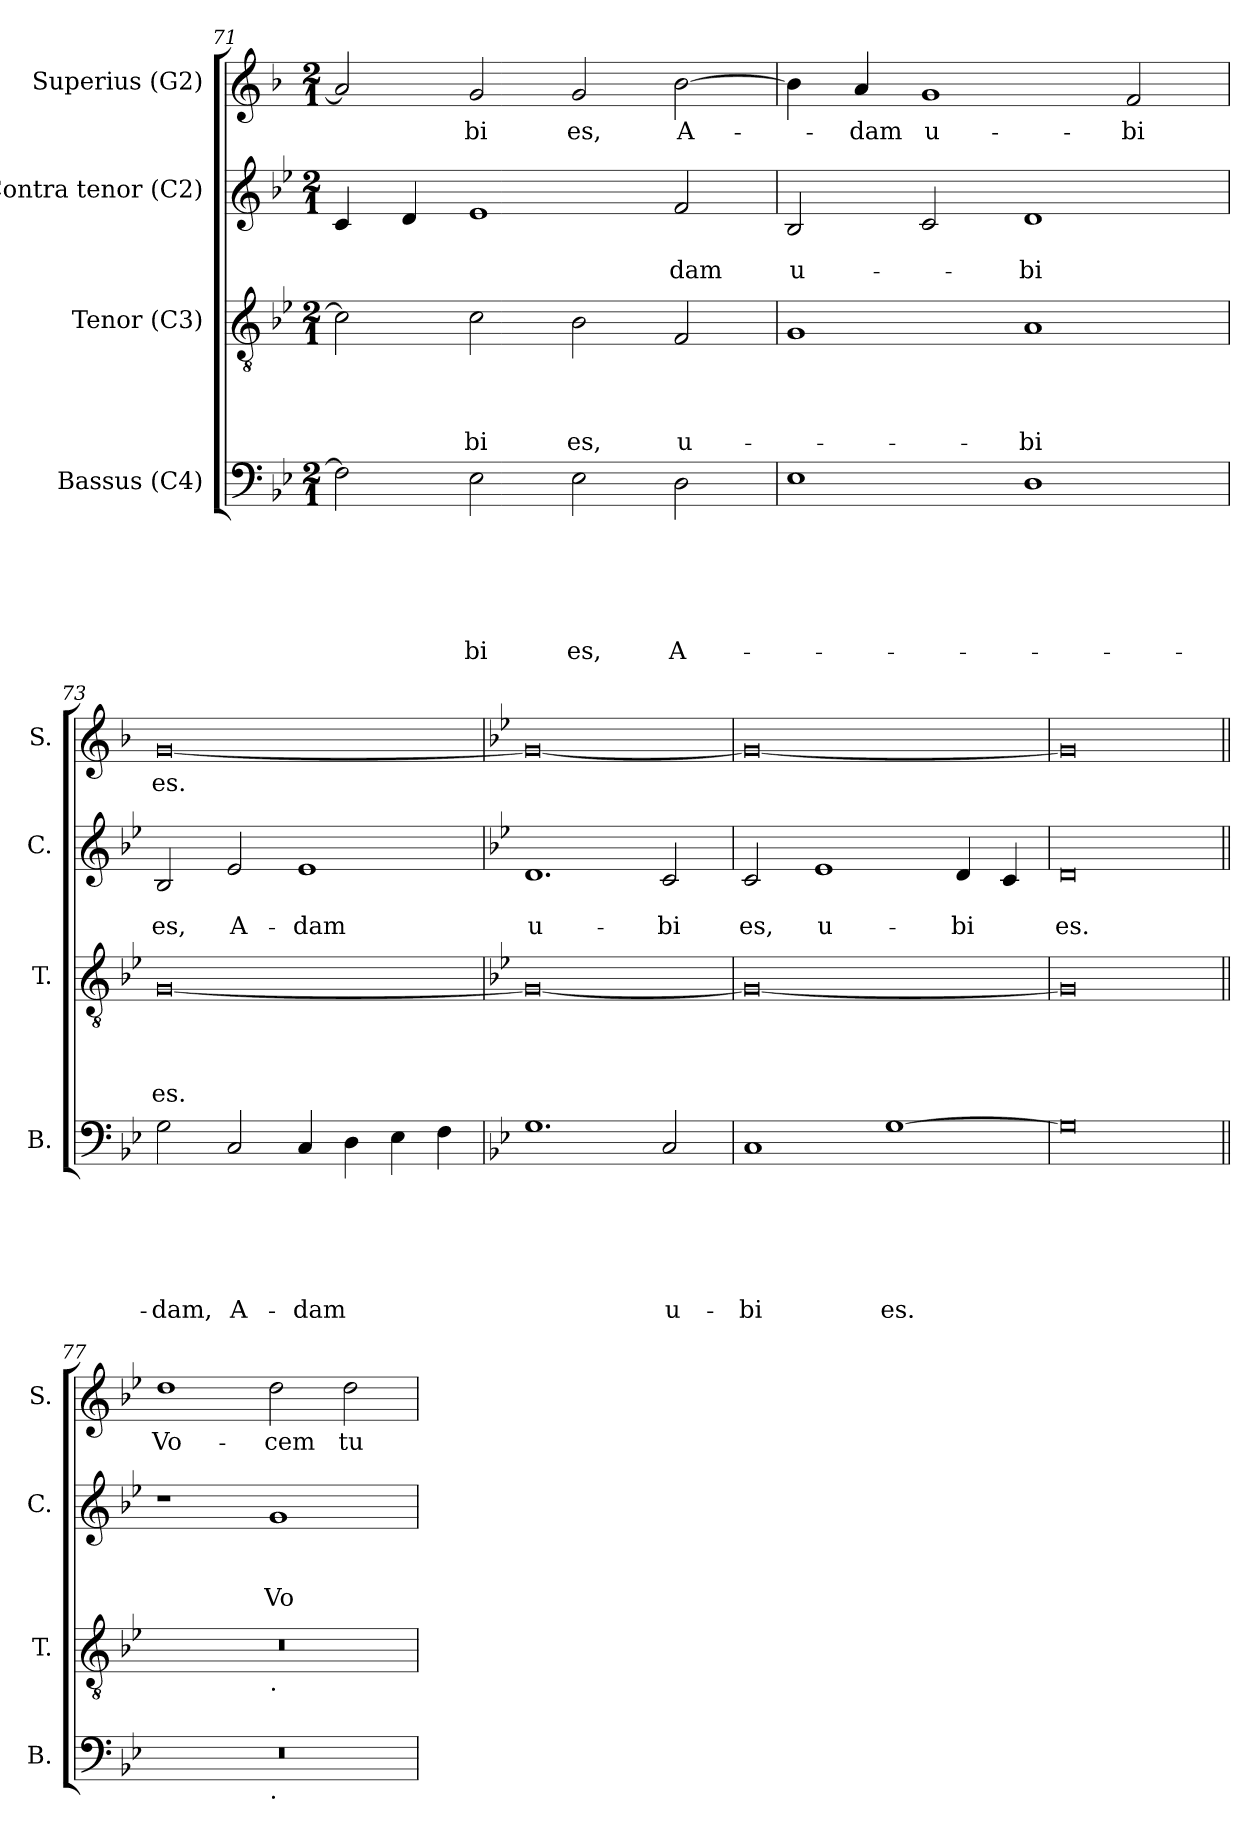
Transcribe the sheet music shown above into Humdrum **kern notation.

**kern	**text	**text	**text	**text	**text	**text	**kern	**text	**text	**text	**text	**kern	**text	**text	**text	**kern	**text
*part4	*part4	*part4	*part4	*part4	*part4	*part4	*part3	*part3	*part3	*part3	*part3	*part2	*part2	*part2	*part2	*part1	*part1
*staff4	*staff4	*staff4	*staff4	*staff4	*staff4	*staff4	*staff3	*staff3	*staff3	*staff3	*staff3	*staff2	*staff2	*staff2	*staff2	*staff1	*staff1
*I"Bassus (C4)	*	*	*	*	*	*	*I"Tenor (C3)	*	*	*	*	*I"Contra tenor (C2)	*	*	*	*I"Superius (G2)	*
*I'B.	*	*	*	*	*	*	*I'T.	*	*	*	*	*I'C.	*	*	*	*I'S.	*
*clefF4	*	*	*	*	*	*	*clefGv2	*	*	*	*	*clefG2	*	*	*	*clefG2	*
*k[b-e-]	*	*	*	*	*	*	*k[b-e-]	*	*	*	*	*k[b-e-]	*	*	*	*k[b-]	*
*B-:	*	*	*	*	*	*	*B-:	*	*	*	*	*B-:	*	*	*	*F:	*
*M2/1	*	*	*	*	*	*	*M2/1	*	*	*	*	*M2/1	*	*	*	*M2/1	*
=71	=71	=71	=71	=71	=71	=71	=71	=71	=71	=71	=71	=71	=71	=71	=71	=71	=71
2F\]	.	.	.	.	.	.	2c\]	.	.	.	.	4c/	.	.	.	2a/]	.
.	.	.	.	.	.	.	.	.	.	.	.	4d/	.	.	.	.	.
!	!	!	!	!	!	!LO:LY:b	!	!	!	!	!LO:LY:b	!	!	!	!	!	!LO:LY:b
2E-\	.	.	.	.	.	-bi	2c\	.	.	.	-bi	1e-	.	.	.	2g/	-bi
!	!	!	!	!	!	!LO:LY:b	!	!	!	!	!LO:LY:b	!	!	!	!	!	!LO:LY:b
2E-\	.	.	.	.	.	es,	2B-\	.	.	.	es,	.	.	.	.	2g/	es,
!	!	!	!	!	!	!LO:LY:b	!	!	!	!	!LO:LY:b	!	!	!LO:LY:b	!	!	!LO:LY:b
2D\	.	.	.	.	.	A-	2F/	.	.	.	u-	2f/	.	-dam	.	[>2b-\	A-
=72	=72	=72	=72	=72	=72	=72	=72	=72	=72	=72	=72	=72	=72	=72	=72	=72	=72
!	!	!	!	!	!	!	!	!	!	!	!	!	!	!LO:LY:b	!	!	!
1E-	.	.	.	.	.	.	1G	.	.	.	.	2B-/	.	u-	.	4b-\]	.
!	!	!	!	!	!	!	!	!	!	!	!	!	!	!	!	!	!LO:LY:b
.	.	.	.	.	.	.	.	.	.	.	.	.	.	.	.	4a/	-dam
!	!	!	!	!	!	!	!	!	!	!	!	!	!	!	!	!	!LO:LY:b:rj
.	.	.	.	.	.	.	.	.	.	.	.	2c/	.	.	.	1g	u-
!	!	!	!	!	!	!	!	!	!	!	!LO:LY:b	!	!	!LO:LY:b	!	!	!
1D	.	.	.	.	.	.	1A	.	.	.	-bi	1d	.	-bi	.	.	.
!	!	!	!	!	!	!	!	!	!	!	!	!	!	!	!	!	!LO:LY:b
.	.	.	.	.	.	.	.	.	.	.	.	.	.	.	.	2f/	-bi
=73	=73	=73	=73	=73	=73	=73	=73	=73	=73	=73	=73	=73	=73	=73	=73	=73	=73
!	!	!	!	!	!	!LO:LY:b	!	!	!	!	!LO:LY:b	!	!	!LO:LY:b	!	!	!LO:LY:b
2G\	.	.	.	.	.	-dam,	[<0G	.	.	.	es.	2B-/	.	es,	.	[<0g	es.
!	!	!	!	!	!	!LO:LY:b	!	!	!	!	!	!	!	!LO:LY:b	!	!	!
2C/	.	.	.	.	.	A-	.	.	.	.	.	2e-/	.	A-	.	.	.
!	!	!	!	!	!	!LO:LY:b	!	!	!	!	!	!	!	!LO:LY:b	!	!	!
4C/	.	.	.	.	.	-dam	.	.	.	.	.	1e-	.	-dam	.	.	.
4D\	.	.	.	.	.	.	.	.	.	.	.	.	.	.	.	.	.
4E-\	.	.	.	.	.	.	.	.	.	.	.	.	.	.	.	.	.
4F\	.	.	.	.	.	.	.	.	.	.	.	.	.	.	.	.	.
!!LO:LB:g=z
=74	=74	=74	=74	=74	=74	=74	=74	=74	=74	=74	=74	=74	=74	=74	=74	=74	=74
*	*	*	*	*	*	*	*	*	*	*	*	*	*	*	*	*k[b-e-]	*
*	*	*	*	*	*	*	*	*	*	*	*	*	*	*	*	*B-:	*
!	!	!	!	!	!	!	!	!	!	!	!	!	!	!LO:LY:b	!	!	!
1.G	.	.	.	.	.	.	0G_	.	.	.	.	1.d	.	u-	.	0g_	.
!	!	!	!	!	!	!LO:LY:b	!	!	!	!	!	!	!	!LO:LY:b	!	!	!
2C/	.	.	.	.	.	u-	.	.	.	.	.	2c/	.	-bi	.	.	.
=75	=75	=75	=75	=75	=75	=75	=75	=75	=75	=75	=75	=75	=75	=75	=75	=75	=75
!	!	!	!	!	!	!LO:LY:b	!	!	!	!	!	!	!	!LO:LY:b	!	!	!
1C	.	.	.	.	.	-bi	0G_	.	.	.	.	2c/	.	es,	.	0g_	.
!	!	!	!	!	!	!	!	!	!	!	!	!	!	!LO:LY:b	!	!	!
.	.	.	.	.	.	.	.	.	.	.	.	1e-	.	u-	.	.	.
!	!	!	!	!	!	!LO:LY:b	!	!	!	!	!	!	!	!	!	!	!
[>1G	.	.	.	.	.	es.	.	.	.	.	.	.	.	.	.	.	.
!	!	!	!	!	!	!	!	!	!	!	!	!	!	!LO:LY:b	!	!	!
.	.	.	.	.	.	.	.	.	.	.	.	4d/	.	-bi	.	.	.
.	.	.	.	.	.	.	.	.	.	.	.	4c/	.	.	.	.	.
=76	=76	=76	=76	=76	=76	=76	=76	=76	=76	=76	=76	=76	=76	=76	=76	=76	=76
!	!	!	!	!	!	!	!	!	!	!	!	!	!	!LO:LY:b	!	!	!
0G]	.	.	.	.	.	.	0G]	.	.	.	.	0d	.	es.	.	0g]	.
=77||	=77||	=77||	=77||	=77||	=77||	=77||	=77||	=77||	=77||	=77||	=77||	=77||	=77||	=77||	=77||	=77||	=77||
!	!	!	!	!	!	!	!	!	!	!	!	!	!	!	!	!	!LO:LY:b
*^	*	*	*	*	*	*	*^	*	*	*	*	*	*	*	*	*	*
0r	1ryy	.	.	.	.	.	.	0r	1ryy	.	.	.	.	1r	.	.	.	1dd	Vo-
!	!	!	!	!	!	!	!	!	!LO:TX:b:t=.	!	!	!	!	!	!	!	!	!	!
!	!LO:TX:b:t=.	!	!	!	!	!	!	!	!	!	!	!	!	!	!	!	!	!	!
!	!	!	!	!	!	!	!	!	!	!	!	!	!	!	!	!	!LO:LY:b	!	!LO:LY:b
.	1ryy	.	.	.	.	.	.	.	1ryy	.	.	.	.	1g	.	.	Vo-	2dd\	-cem
!	!	!	!	!	!	!	!	!	!	!	!	!	!	!	!	!	!	!	!LO:LY:b
.	.	.	.	.	.	.	.	.	.	.	.	.	.	.	.	.	.	2dd\	tu-
*v	*v	*	*	*	*	*	*	*	*	*	*	*	*	*	*	*	*	*	*
*	*	*	*	*	*	*	*v	*v	*	*	*	*	*	*	*	*	*	*
=	=	=	=	=	=	=	=	=	=	=	=	=	=	=	=	=	=
*-	*-	*-	*-	*-	*-	*-	*-	*-	*-	*-	*-	*-	*-	*-	*-	*-	*-
